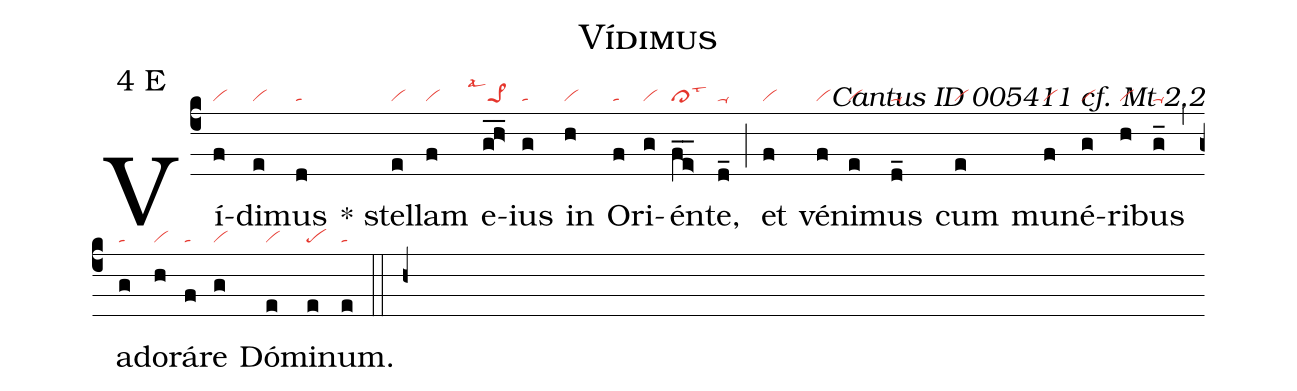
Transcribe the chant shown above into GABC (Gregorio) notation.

name: Vídimus;
mode: 4;
mode-differentia: E;
commentary: Cantus ID 005411 cf. Mt 2,2;
nabc-lines: 1;
%%
(c4)

Ví(f|vi)di(e|vi)mus(d|ta) * stel(e|vi)lam(f|vi) e(gh>__|````pe>1lsal1)ius(g|ta) in(h|vi) O(f|ta)ri(g|vi)én(fe>__|cl>lst3)te,(d_|ta-) (;) et(f|vi) vé(f|vi)ni(e|vi)mus(d_|ta-) cum(e|vi) mu(f|vi)né(g|vi)ri(h|vi)bus(g_|ta-) (,) ad(g|ta)o(h|vi)rá(f|ta)re(g|vi) Dó(e|vi)mi(e|pe)num.(e|ta)

(::)

(h+)
